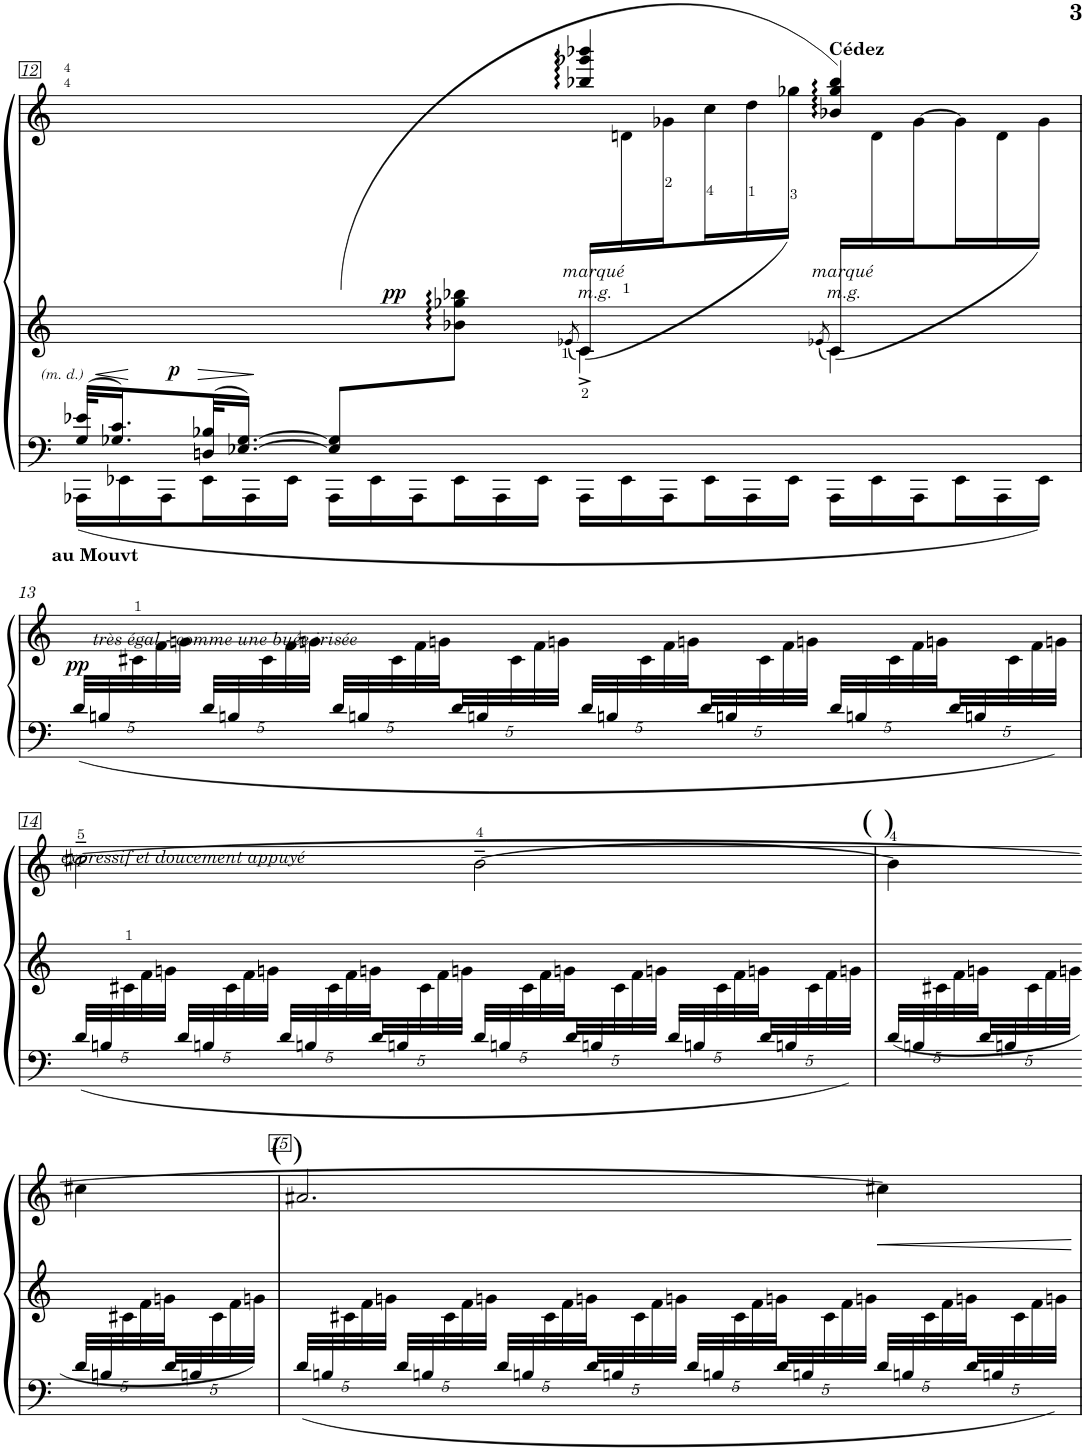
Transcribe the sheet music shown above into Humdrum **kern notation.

**kern	**kern	**kern	**dynam
*part1	*part1	*part1	*part1
*staff3	*staff2	*staff1	*staff1/2/3
*I"Piano	*	*	*
*I'Pno.	*	*	*
!!LO:PB:g=z
*clefF4	*clefG2	*clefG2	*
*k[]	*k[]	*k[]	*
*M4/4	*M4/4	*M4/4	*
=12	=12	=12	=12
*^	*	*	*
*	*Xbrackettup	*	*	*
*	*	*^	*^	*
!	!	!	!	!LO:TX:a:t=4	!	!
!	!	!	!	!LO:TX:a:t=4	!	!
!	!	!LO:TX:b:i:t=(m. d.)	!	!	!	!
32G/ 32e-X/KLL	24AAA-X\LL	2ryy	4.ryy	2ryy	24%13ryy	.
16.G-X/ 16.c/	.	.	.	.	.	.
.	24EE-X\	.	.	.	.	.
.	24AAA-\	.	.	.	.	.
!	!	!	!	!	!	!LO:HP:b=3
!	!	!	!	!	!	!LO:DY:n=1:a=3
32Dn/ 32B-X/K	24EE-\	.	.	.	.	> p
[>16.E-X/ [16.G-/JJ	.	.	.	.	.	.
.	24AAA-\	.	.	.	.	.
.	24EE-\JJ	.	.	.	.	.
8E-/] 8G-/]L	24AAA-\LL	.	.	.	.	.
.	24EE-\	.	.	.	.	.
.	24AAA-\	.	.	.	.	.
!	!	!	!	!	!	!LO:DY:n=2:a=2
2ryy	24EE-\	.	8b-X\ 8gg-X\ 8bb-X\J	.	.	pp
.	24AAA-\	.	.	.	.	.
.	24EE-\JJ	.	.	.	.	.
.	.	.	8qe-X</	.	.	.
*	*	*Xbrackettup	*	*	*	*
!	!	!	!	!LO:TX:b:i:t=marqué	!	!
!	!	!	!	!LO:TX:b:t=m.g.	!	!
.	24AAA-\LL	(<24c<^</LL	4c\	4bb-X/ 4ggg-X/ 4bbb-X/	.	.
.	24EE-\	24%5ryy	.	.	24dn\	.
.	24AAA-\	.	.	.	24g-X\	.
*	*	*	*	*	*Xbrackettup	*
.	24EE-\	.	.	.	24cc\	.
.	24AAA-\	.	.	.	24dd\	.
.	24EE-\JJ	.	.	.	24gg-X\JJ)	.
.	.	.	8qe-X/	.	.	.
!	!	!	!	!LO:TX:a:B:t=Cédez	!	!
!	!	!	!	!LO:TX:b:i:t=marqué	!	!
!	!	!	!	!LO:TX:b:t=m.g.	!	!
.	24AAA-\LL	(<24c/LL	4c\	(4b-X/ 4gg-/ 4bb-/	24ryy	.
.	24EE-\	24%5ryy	.	.	24d\	.
.	24AAA-\	.	.	.	[>24g-\	.
8ryy	24EE-\	.	.	.	24g-\]	.
.	24AAA-\	.	.	.	24d\	.
.	24EE-\JJ	.	.	.	24g-\JJ)	.
*	*	*v	*v	*	*	*
!!LO:LB:g=z
=13	=13	=13	=13	=13	=13
!	!	!	!LO:TX:a:B:t=au Mouvt	!	!
!	!	!LO:TX:b:i:t=très égal - comme une buée irisée	!	!	!
!	!	!	!	!	!LO:DY:b=2
*	*	*	*v	*v	*
40d/LLL	1ryy	20ryy	1r	pp
40Bn/	.	.	.	.
20.ryy	.	40c#X\	.	.
.	.	40f\	.	.
.	.	40gn\JJJ	.	.
40d/LLL	.	20ryy	.	.
40Bn/	.	.	.	.
20.ryy	.	40c#\	.	.
.	.	40f\	.	.
.	.	40gn\JJJ	.	.
40d/LLL	.	20ryy	.	.
40Bn/	.	.	.	.
20.ryy	.	40c#\	.	.
.	.	40f\	.	.
.	.	40gn\	.	.
40d/	.	20ryy	.	.
40Bn/	.	.	.	.
20.ryy	.	40c#\	.	.
.	.	40f\	.	.
.	.	40gn\JJJ	.	.
40d/LLL	.	20ryy	.	.
40Bn/	.	.	.	.
20.ryy	.	40c#\	.	.
.	.	40f\	.	.
.	.	40gn\	.	.
40d/	.	20ryy	.	.
40Bn/	.	.	.	.
20.ryy	.	40c#\	.	.
.	.	40f\	.	.
.	.	40gn\JJJ	.	.
40d/LLL	.	20ryy	.	.
40Bn/	.	.	.	.
20.ryy	.	40c#\	.	.
.	.	40f\	.	.
.	.	40gn\	.	.
40d/	.	20ryy	.	.
40Bn/	.	.	.	.
20.ryy	.	40c#\	.	.
.	.	40f\	.	.
.	.	40gn\JJJ	.	.
!!LO:LB:g=z
=14	=14	=14	=14	=14
!	!	!	!LO:TX:b:i:t=expressif et doucement appuyé	!
40d/LLL	1ryy	20ryy	[>2cc#X~\	.
40Bn/	.	.	.	.
20.ryy	.	40c#X\	.	.
.	.	40f\	.	.
.	.	40gn\JJJ	.	.
40d/LLL	.	20ryy	.	.
40Bn/	.	.	.	.
20.ryy	.	40c#\	.	.
.	.	40f\	.	.
.	.	40gn\JJJ	.	.
40d/LLL	.	20ryy	.	.
40Bn/	.	.	.	.
20.ryy	.	40c#\	.	.
.	.	40f\	.	.
.	.	40gn\	.	.
40d/	.	20ryy	.	.
40Bn/	.	.	.	.
20.ryy	.	40c#\	.	.
.	.	40f\	.	.
.	.	40gn\JJJ	.	.
40d/LLL	.	20ryy	[2b~\	.
40Bn/	.	.	.	.
20.ryy	.	40c#\	.	.
.	.	40f\	.	.
.	.	40gn\	.	.
40d/	.	20ryy	.	.
40Bn/	.	.	.	.
20.ryy	.	40c#\	.	.
.	.	40f\	.	.
.	.	40gn\JJJ	.	.
40d/LLL	.	20ryy	.	.
40Bn/	.	.	.	.
20.ryy	.	40c#\	.	.
.	.	40f\	.	.
.	.	40gn\	.	.
40d/	.	20ryy	.	.
40Bn/	.	.	.	.
20.ryy	.	40c#\	.	.
.	.	40f\	.	.
.	.	40gn\JJJ	.	.
=14X1	=14X1	=14X1	=14X1	=14X1
!	!	!	!LO:TX:a:t=( )	!
40d/LLL	1ryy	20ryy	4b\]	.
40Bn/	.	.	.	.
20.ryy	.	40c#X\	.	.
.	.	40f\	.	.
.	.	40gn\	.	.
40d/	.	20ryy	.	.
40Bn/	.	.	.	.
40%33ryy	.	40c#\	.	.
.	.	40f\	.	.
.	.	40gn\JJJ	.	.
.	.	2.ryy	2.ryy	.
!!LO:LB:g=z
=15-	=15-	=15-	=15-	=15-
40d/LLL	1ryy	20ryy	4cc#X\	.
40Bn/	.	.	.	.
20.ryy	.	40c#X\	.	.
.	.	40f\	.	.
.	.	40gn\	.	.
40d/	.	20ryy	.	.
40Bn/	.	.	.	.
40%33ryy	.	40c#\	.	.
.	.	40f\	.	.
.	.	40gn\JJJ	.	.
.	.	2.ryy	2.ryy	.
!!LO:REH:place=s1:a:i:cj:fs=8:t=15
=16	=16	=16	=16	=16
!	!	!	!LO:TX:a:t=( )	!
40d/LLL	1ryy	20ryy	2.a#X/	.
40Bn/	.	.	.	.
20.ryy	.	40c#X\	.	.
.	.	40f\	.	.
.	.	40gn\JJJ	.	.
40d/LLL	.	20ryy	.	.
40Bn/	.	.	.	.
20.ryy	.	40c#\	.	.
.	.	40f\	.	.
.	.	40gn\JJJ	.	.
40d/LLL	.	20ryy	.	.
40Bn/	.	.	.	.
20.ryy	.	40c#\	.	.
.	.	40f\	.	.
.	.	40gn\	.	.
40d/	.	20ryy	.	.
40Bn/	.	.	.	.
20.ryy	.	40c#\	.	.
.	.	40f\	.	.
.	.	40gn\JJJ	.	.
40d/LLL	.	20ryy	.	.
40Bn/	.	.	.	.
20.ryy	.	40c#\	.	.
.	.	40f\	.	.
.	.	40gn\	.	.
40d/	.	20ryy	.	.
40Bn/	.	.	.	.
20.ryy	.	40c#\	.	.
.	.	40f\	.	.
.	.	40gn\JJJ	.	.
40d/LLL	.	20ryy	4cc#X\]	.
40Bn/	.	.	.	.
20.ryy	.	40c#\	.	.
.	.	40f\	.	.
.	.	40gn\	.	.
40d/	.	20ryy	.	.
40Bn/	.	.	.	.
20.ryy	.	40c#\	.	.
.	.	40f\	.	.
.	.	40gn\JJJ	.	.
*v	*v	*	*	*
.	.	.	]
=	=	=	=
*-	*-	*-	*-
